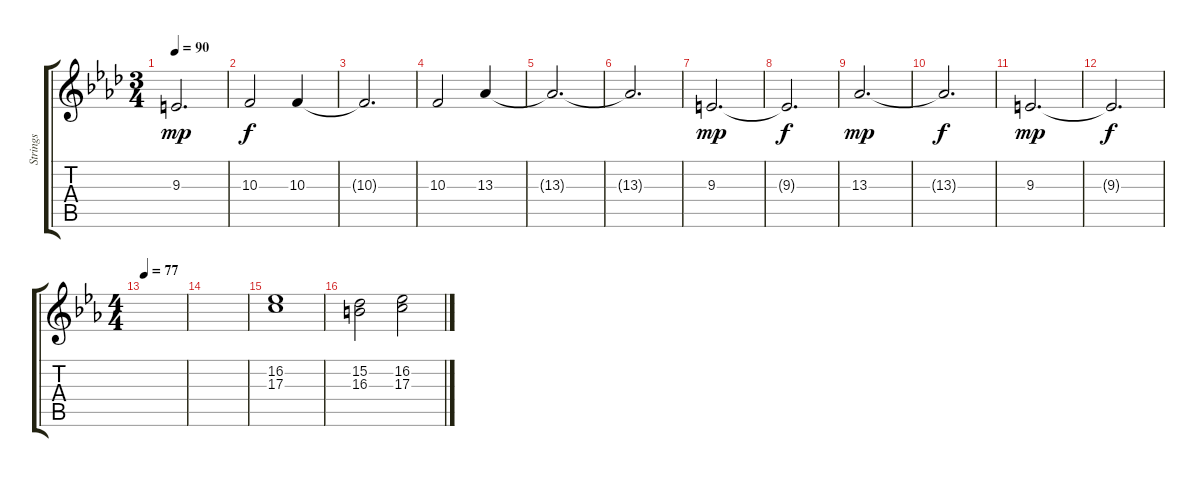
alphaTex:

\track ("Strings" "Strings") {instrument tremolostrings}
\staff {score tabs}
\tuning (E4 B3 G3 D3 A2 E2) {hide}
\ts (3 4)
\tempo 90
\clef g2
\ks ab
9.3.2{d dy mp} |
10.3.2{dy f} 10.3.4 |
10.3{t}.2{d} |
10.3.2 13.3.4 |
13.3{t}.2{d} |
13.3{t}.2{d} |
9.3.2{d dy mp} |
9.3{t}.2{d dy f} |
13.3.2{d dy mp} |
13.3{t}.2{d dy f} |
9.3.2{d dy mp} |
9.3{t}.2{d dy f} |
\ts (4 4)
\tempo 77
\ks eb
|
|
(16.2 17.3).1 |
(15.2 16.3).2 (16.2 17.3).2
